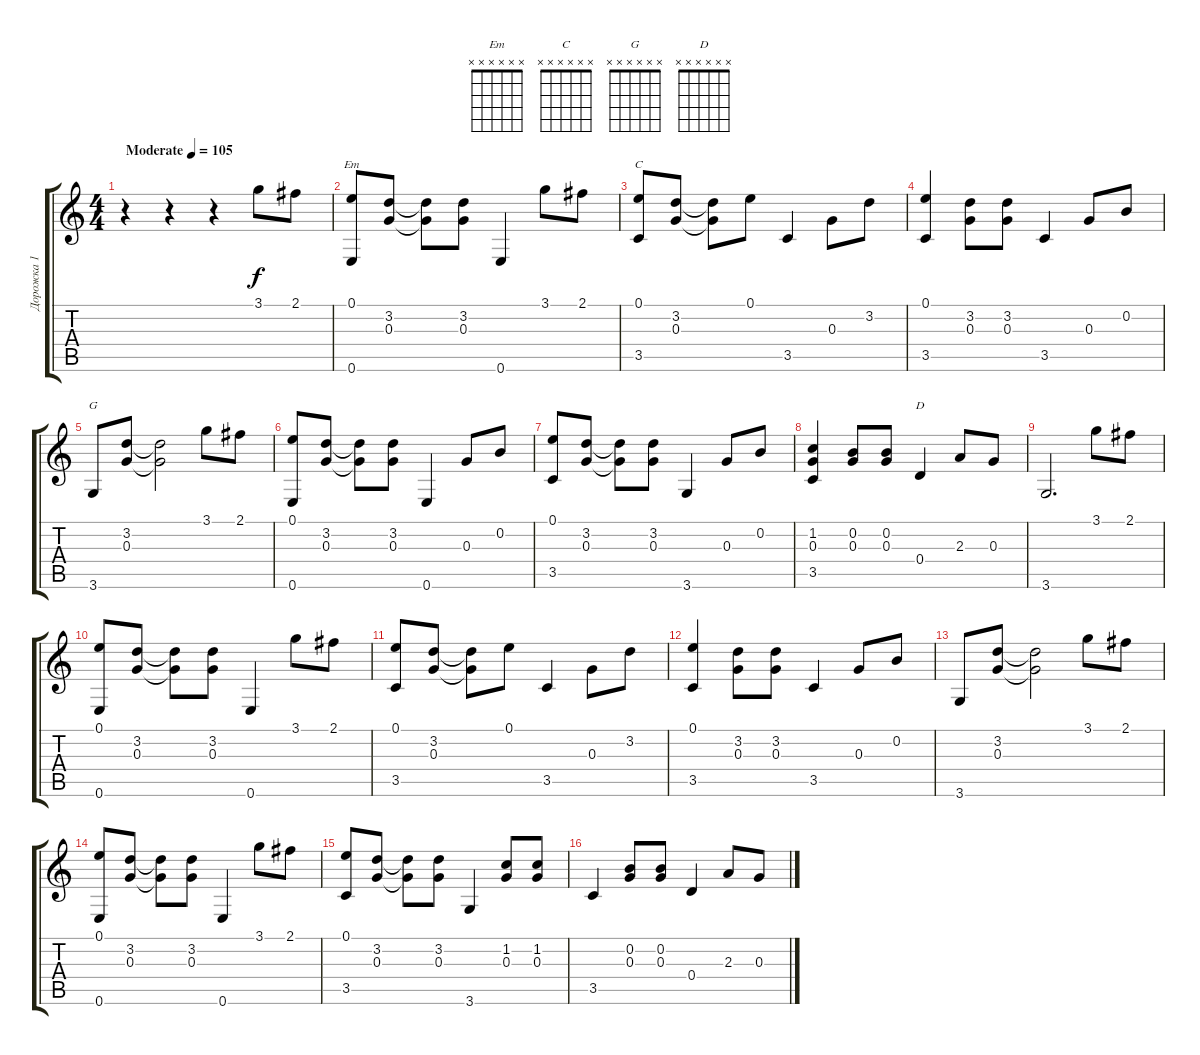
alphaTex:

\track ("Дорожка 1" "Дорожка 1") {instrument acousticguitarsteel}
\staff {score tabs}
\tuning (E4 B3 G3 D3 A2 E2) {hide}
\chord ("Em" x x x x x x)
\chord ("C" x x x x x x)
\chord ("G" x x x x x x)
\chord ("D" x x x x x x)
\ts (4 4)
\tempo (105 "Moderate")
\clef g2
\ks c
r.4{dy f instrument acousticguitarsteel} r.4 r.4 3.1.8 2.1.8 |
(0.1 0.6).8{ch "Em"} (3.2 0.3).8 (3.2{t} 0.3{t}).8 (3.2 0.3).8 0.6.4 3.1.8 2.1.8 |
(0.1 3.5).8{ch "C"} (3.2 0.3).8 (3.2{t} 0.3{t}).8 0.1.8 3.5.4 0.3.8 3.2.8 |
(0.1 3.5).4 (3.2 0.3).8 (3.2 0.3).8 3.5.4 0.3.8 0.2.8 |
3.6.8{ch "G"} (3.2 0.3).8 (3.2{t} 0.3{t}).2 3.1.8 2.1.8 |
(0.1 0.6).8 (3.2 0.3).8 (3.2{t} 0.3{t}).8 (3.2 0.3).8 0.6.4 0.3.8 0.2.8 |
(0.1 3.5).8 (3.2 0.3).8 (3.2{t} 0.3{t}).8 (3.2 0.3).8 3.6.4 0.3.8 0.2.8 |
(1.2 0.3 3.5).4 (0.2 0.3).8 (0.2 0.3).8 0.4.4{ch "D"} 2.3.8 0.3.8 |
3.6.2{d} 3.1.8 2.1.8 |
(0.1 0.6).8 (3.2 0.3).8 (3.2{t} 0.3{t}).8 (3.2 0.3).8 0.6.4 3.1.8 2.1.8 |
(0.1 3.5).8 (3.2 0.3).8 (3.2{t} 0.3{t}).8 0.1.8 3.5.4 0.3.8 3.2.8 |
(0.1 3.5).4 (3.2 0.3).8 (3.2 0.3).8 3.5.4 0.3.8 0.2.8 |
3.6.8 (3.2 0.3).8 (3.2{t} 0.3{t}).2 3.1.8 2.1.8 |
(0.1 0.6).8 (3.2 0.3).8 (3.2{t} 0.3{t}).8 (3.2 0.3).8 0.6.4 3.1.8 2.1.8 |
(0.1 3.5).8 (3.2 0.3).8 (3.2{t} 0.3{t}).8 (3.2 0.3).8 3.6.4 (1.2 0.3).8 (1.2 0.3).8 |
3.5.4 (0.2 0.3).8 (0.2 0.3).8 0.4.4 2.3.8 0.3.8
